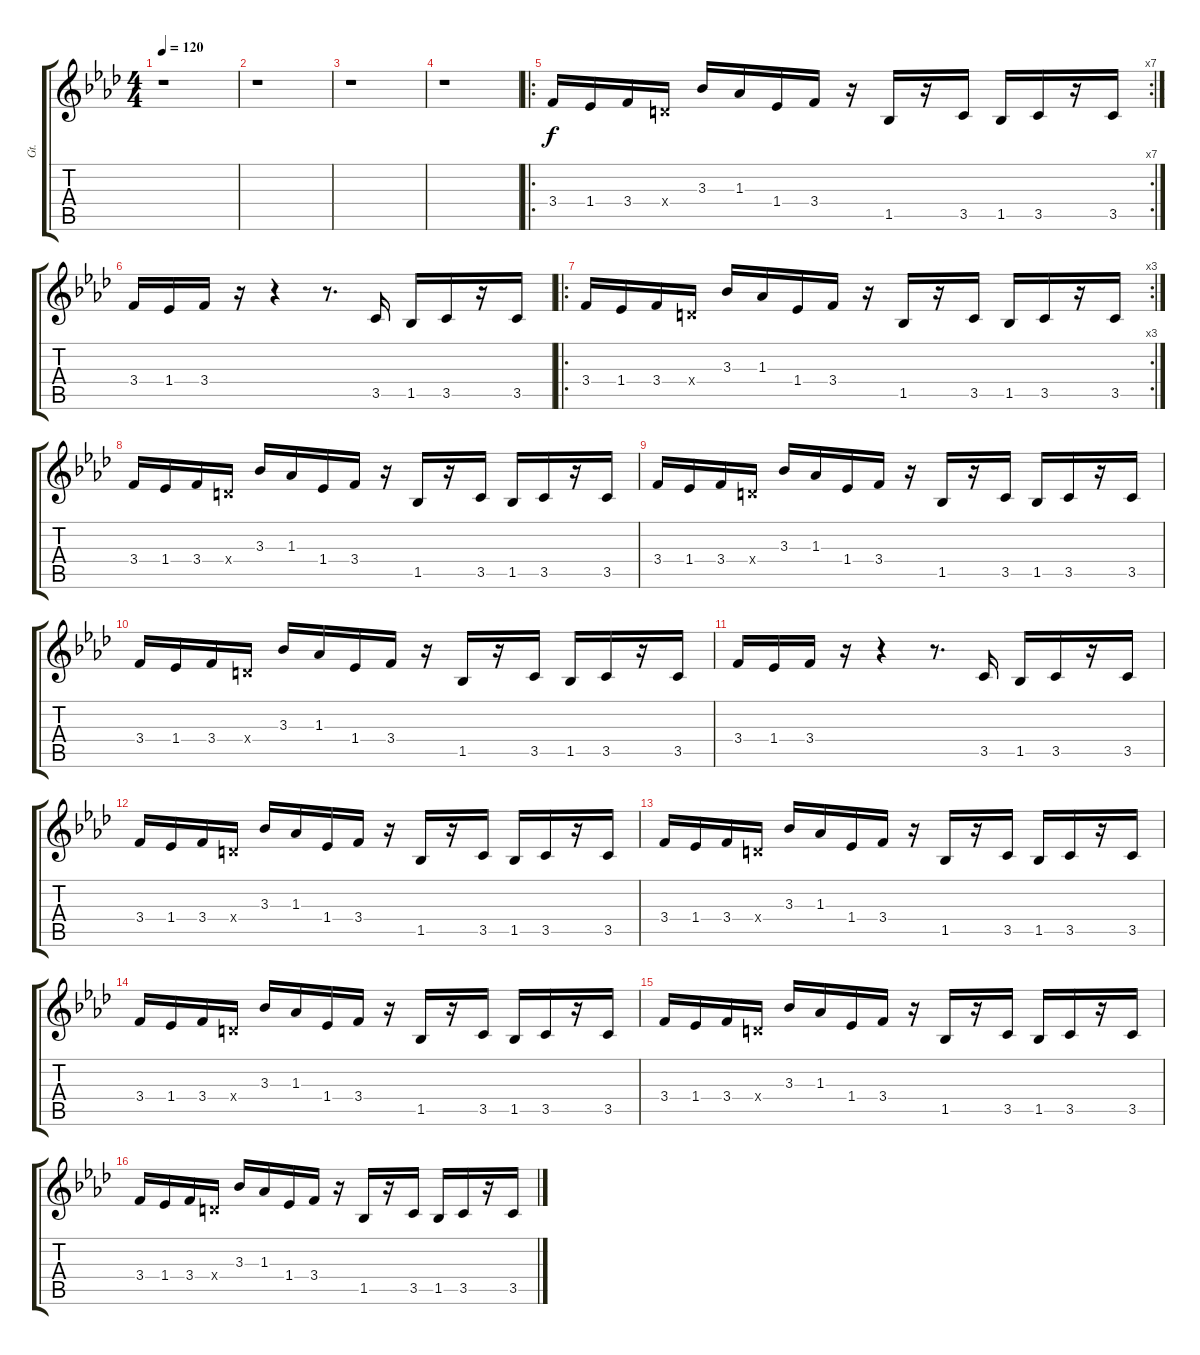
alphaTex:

\track ("Gt." "Gt.") {instrument electricguitarclean}
\staff {score tabs}
\tuning (E4 B3 G3 D3 A2 E2) {hide}
\ts (4 4)
\tempo 120
\clef g2
\ks ab
r.1{dy f instrument electricguitarclean} |
r.1 |
r.1 |
r.1 |
\ro
\rc 7
3.4.16 1.4.16 3.4.16 0.4{x}.16 3.3.16 1.3.16 1.4.16 3.4.16 r.16 1.5.16 r.16 3.5.16 1.5.16 3.5.16 r.16 3.5.16 |
3.4.16 1.4.16 3.4.16 r.16 r.4 r.8{d} 3.5.16 1.5.16 3.5.16 r.16 3.5.16 |
\ro
\rc 3
3.4.16 1.4.16 3.4.16 0.4{x}.16 3.3.16 1.3.16 1.4.16 3.4.16 r.16 1.5.16 r.16 3.5.16 1.5.16 3.5.16 r.16 3.5.16 |
3.4.16 1.4.16 3.4.16 0.4{x}.16 3.3.16 1.3.16 1.4.16 3.4.16 r.16 1.5.16 r.16 3.5.16 1.5.16 3.5.16 r.16 3.5.16 |
3.4.16 1.4.16 3.4.16 0.4{x}.16 3.3.16 1.3.16 1.4.16 3.4.16 r.16 1.5.16 r.16 3.5.16 1.5.16 3.5.16 r.16 3.5.16 |
3.4.16 1.4.16 3.4.16 0.4{x}.16 3.3.16 1.3.16 1.4.16 3.4.16 r.16 1.5.16 r.16 3.5.16 1.5.16 3.5.16 r.16 3.5.16 |
3.4.16 1.4.16 3.4.16 r.16 r.4 r.8{d} 3.5.16 1.5.16 3.5.16 r.16 3.5.16 |
3.4.16 1.4.16 3.4.16 0.4{x}.16 3.3.16 1.3.16 1.4.16 3.4.16 r.16 1.5.16 r.16 3.5.16 1.5.16 3.5.16 r.16 3.5.16 |
3.4.16 1.4.16 3.4.16 0.4{x}.16 3.3.16 1.3.16 1.4.16 3.4.16 r.16 1.5.16 r.16 3.5.16 1.5.16 3.5.16 r.16 3.5.16 |
3.4.16 1.4.16 3.4.16 0.4{x}.16 3.3.16 1.3.16 1.4.16 3.4.16 r.16 1.5.16 r.16 3.5.16 1.5.16 3.5.16 r.16 3.5.16 |
3.4.16 1.4.16 3.4.16 0.4{x}.16 3.3.16 1.3.16 1.4.16 3.4.16 r.16 1.5.16 r.16 3.5.16 1.5.16 3.5.16 r.16 3.5.16 |
3.4.16 1.4.16 3.4.16 0.4{x}.16 3.3.16 1.3.16 1.4.16 3.4.16 r.16 1.5.16 r.16 3.5.16 1.5.16 3.5.16 r.16 3.5.16
